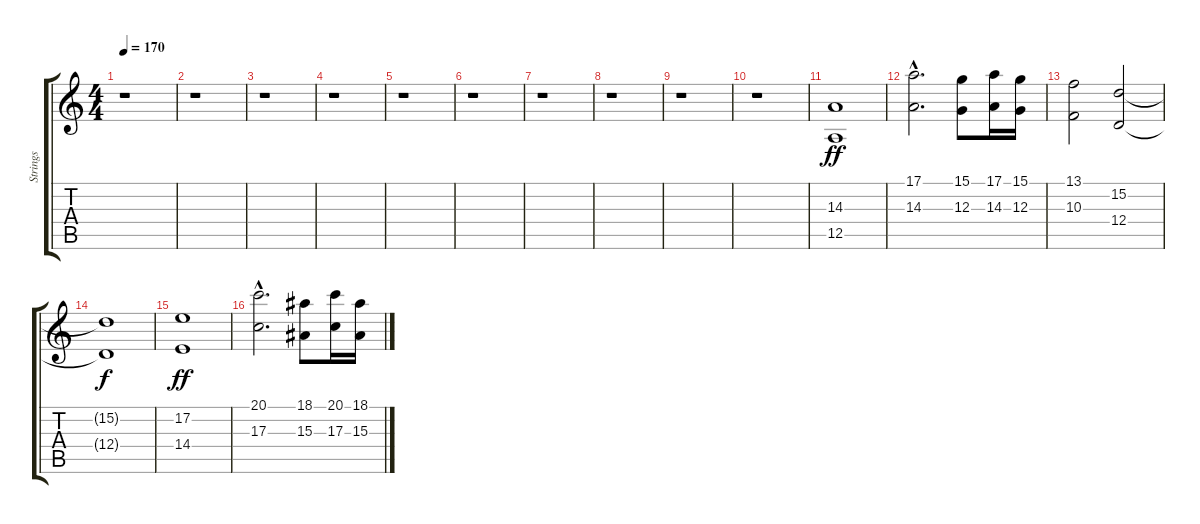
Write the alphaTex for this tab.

\track ("Strings" "Strings") {instrument stringensemble1}
\staff {score tabs}
\tuning (E4 B3 G3 D3 A2 E2) {hide}
\ts (4 4)
\tempo 170
\clef g2
\ks c
r.1{dy ff} |
r.1 |
r.1 |
r.1 |
r.1 |
r.1 |
r.1 |
r.1 |
r.1 |
r.1 |
\section ("" "")
(14.3 12.5).1 |
(17.1{hac} 14.3{hac}).2{d} (15.1 12.3).8 (17.1 14.3).16 (15.1 12.3).16 |
(13.1 10.3).2 (15.2 12.4).2 |
(15.2{t} 12.4{t}).1{dy f} |
(17.2 14.4).1{dy ff} |
(20.1{hac} 17.3{hac}).2{d} (18.1 15.3).8 (20.1 17.3).16 (18.1 15.3).16
